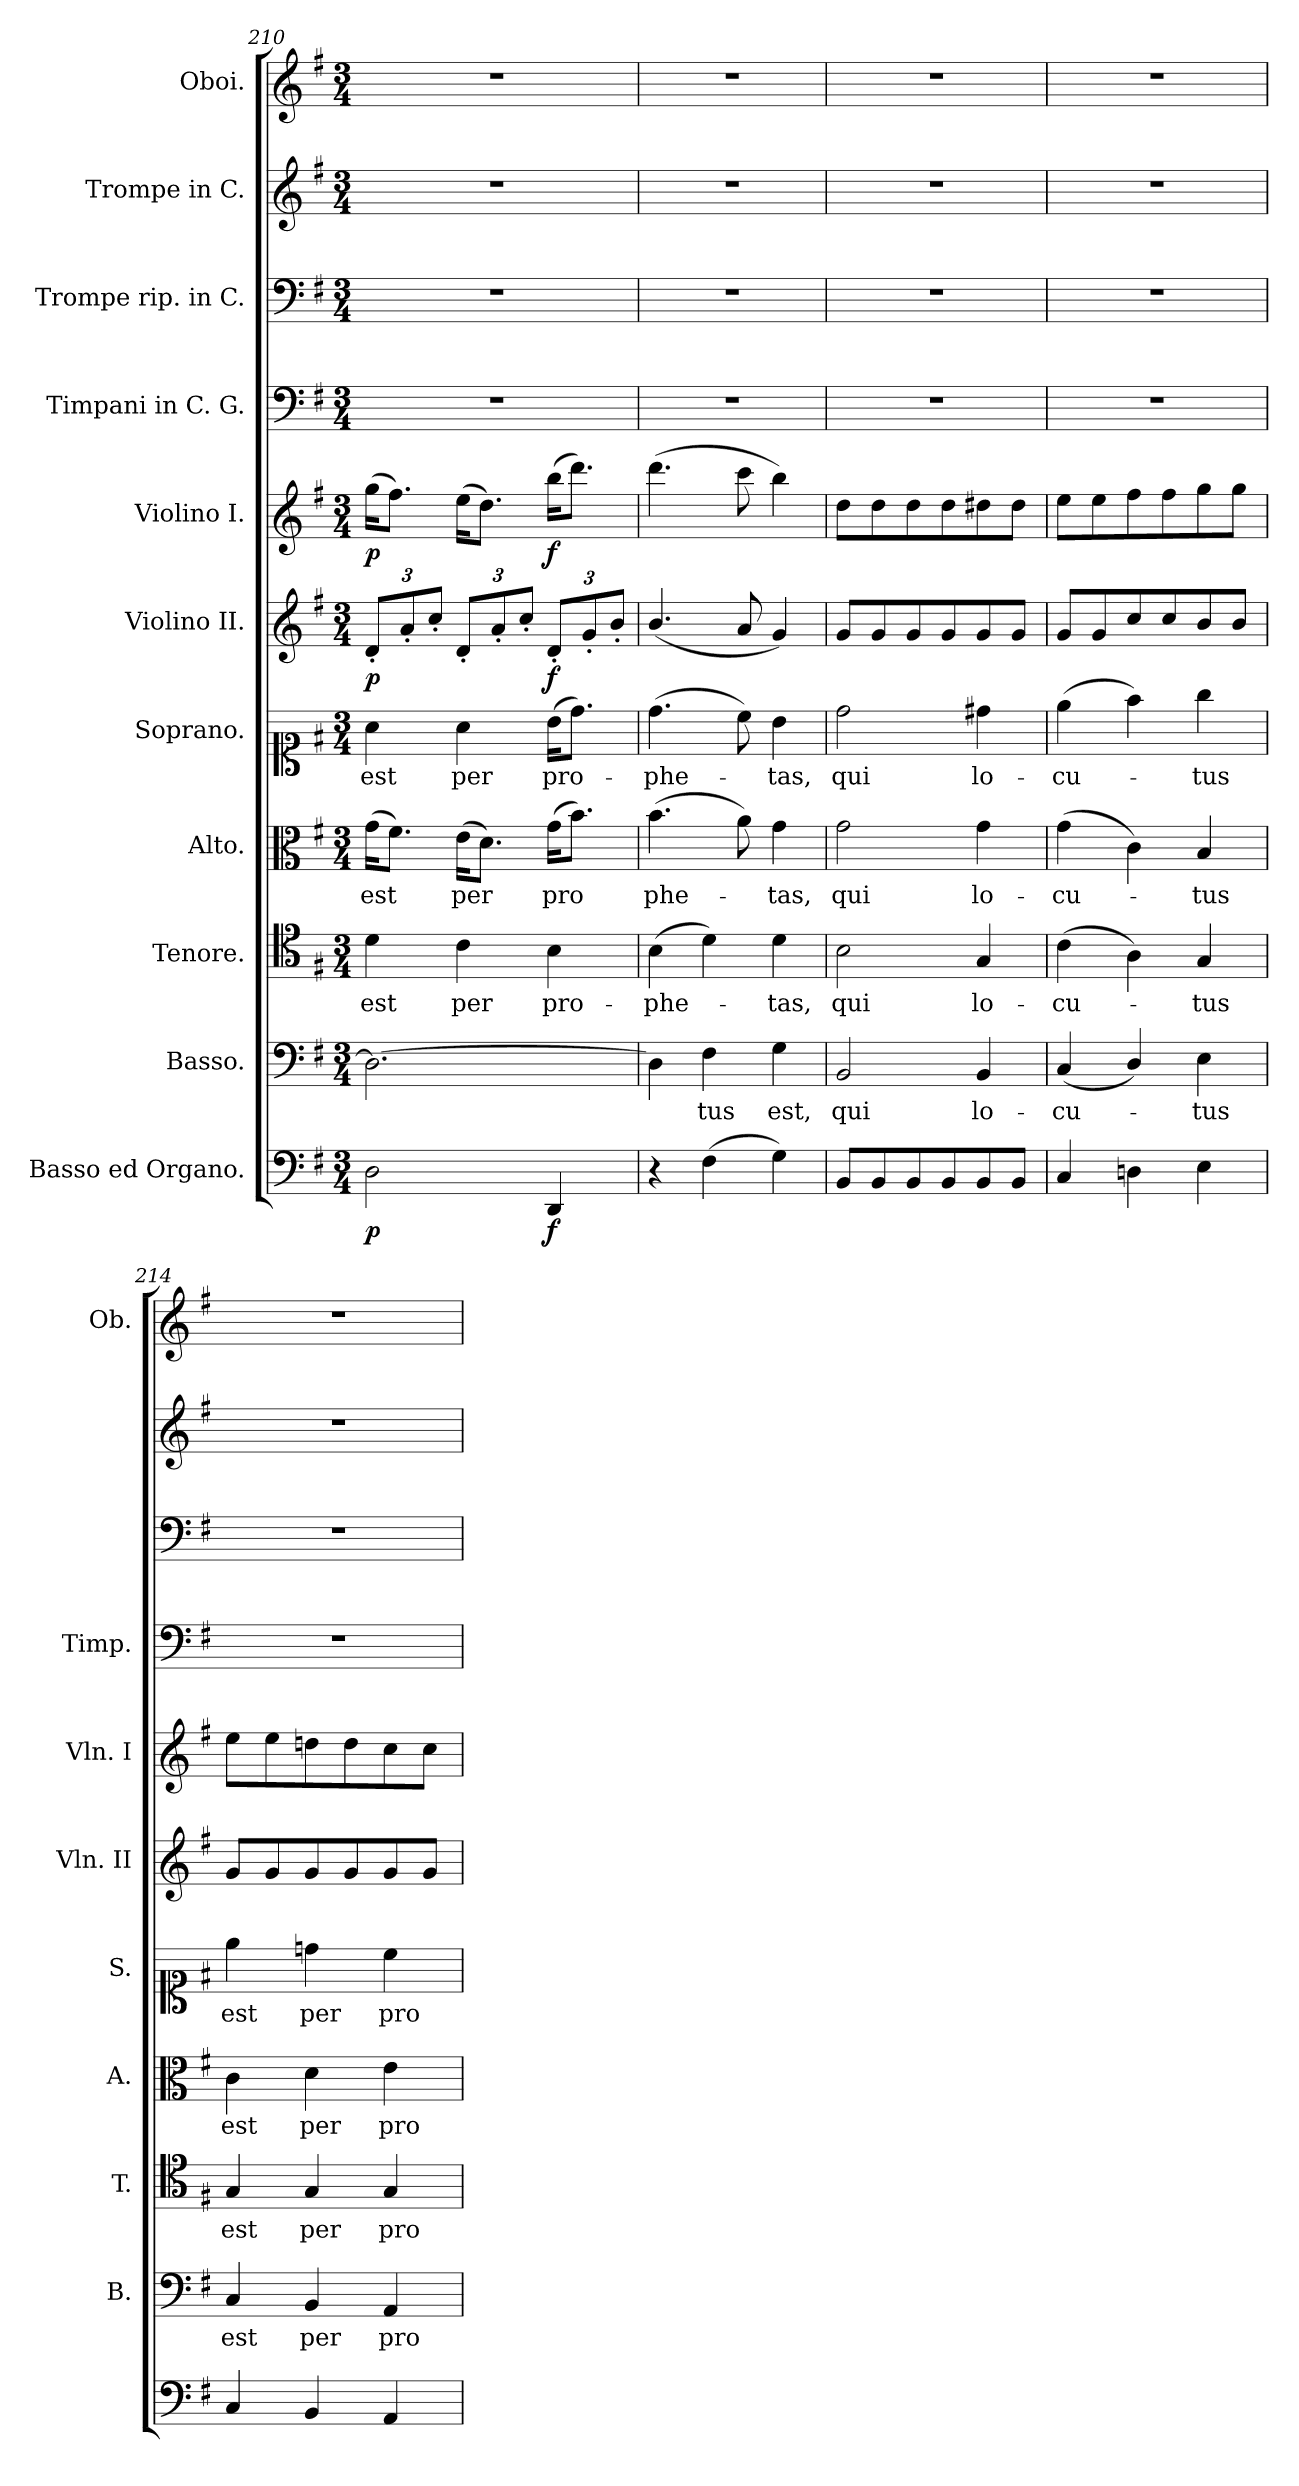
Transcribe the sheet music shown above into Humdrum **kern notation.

**kern	**dynam	**kern	**text	**kern	**text	**kern	**text	**kern	**text	**kern	**dynam	**kern	**dynam	**kern	**kern	**kern	**kern
*part11	*part11	*part10	*part10	*part9	*part9	*part8	*part8	*part7	*part7	*part6	*part6	*part5	*part5	*part4	*part3	*part2	*part1
*staff11	*staff11	*staff10	*staff10	*staff9	*staff9	*staff8	*staff8	*staff7	*staff7	*staff6	*staff6	*staff5	*staff5	*staff4	*staff3	*staff2	*staff1
*I"Basso ed  Organo.	*	*I"Basso.	*	*I"Tenore.	*	*I"Alto.	*	*I"Soprano.	*	*I"Violino II.	*	*I"Violino I.	*	*I"Timpani in C. G.	*I"Trompe rip. in C.	*I"Trompe in C.	*I"Oboi.
*	*	*I'B.	*	*I'T.	*	*I'A.	*	*I'S.	*	*I'Vln. II	*	*I'Vln. I	*	*I'Timp.	*	*	*I'Ob.
*clefF4	*	*clefF4	*	*clefC4	*	*clefC3	*	*clefC1	*	*clefG2	*	*clefG2	*	*clefF4	*clefF4	*clefG2	*clefG2
*k[f#]	*	*k[f#]	*	*k[f#]	*	*k[f#]	*	*k[f#]	*	*k[f#]	*	*k[f#]	*	*k[f#]	*k[f#]	*k[f#]	*k[f#]
*M3/4	*	*M3/4	*	*M3/4	*	*M3/4	*	*M3/4	*	*M3/4	*	*M3/4	*	*M3/4	*M3/4	*M3/4	*M3/4
=210	=210	=210	=210	=210	=210	=210	=210	=210	=210	=210	=210	=210	=210	=210	=210	=210	=210
!	!	!	!	!	!LO:LY:b	!	!LO:LY:b	!	!LO:LY:b	!	!	!	!	!	!	!	!
*	*	*	*	*	*	*	*	*	*	*Xbrackettup	*	*	*	*	*	*	*
!	!LO:DY:b	!	!	!	!	!	!	!	!	!	!LO:DY:b	!	!LO:DY:b	!	!	!	!
2D\	p	2.D\_	.	4d\	est	(>16g\KL	est	4a\	est	12d'/L	p	(>16gg\KL	p	2.r	2.r	2.r	2.r
.	.	.	.	.	.	8.f#\J)	.	.	.	.	.	8.ff#\J)	.	.	.	.	.
.	.	.	.	.	.	.	.	.	.	12a'/	.	.	.	.	.	.	.
.	.	.	.	.	.	.	.	.	.	12cc'/J	.	.	.	.	.	.	.
!	!	!	!	!	!LO:LY:b	!	!LO:LY:b	!	!LO:LY:b	!	!	!	!	!	!	!	!
.	.	.	.	4c\	per	(>16e\KL	per	4a\	per	12d'/L	.	(>16ee\KL	.	.	.	.	.
.	.	.	.	.	.	8.d\J)	.	.	.	.	.	8.dd\J)	.	.	.	.	.
.	.	.	.	.	.	.	.	.	.	12a'/	.	.	.	.	.	.	.
.	.	.	.	.	.	.	.	.	.	12cc'/J	.	.	.	.	.	.	.
!	!LO:DY:b	!	!	!	!LO:LY:b	!	!LO:LY:b	!	!LO:LY:b	!	!LO:DY:b	!	!LO:DY:b	!	!	!	!
4DD/	f	.	.	4B\	pro-	(>16g\KL	-pro	(>16b\KL	pro-	12d'/L	f	(>16bb\KL	f	.	.	.	.
.	.	.	.	.	.	8.b\J)	.	8.dd\J)	.	.	.	8.ddd\J)	.	.	.	.	.
.	.	.	.	.	.	.	.	.	.	12g'/	.	.	.	.	.	.	.
.	.	.	.	.	.	.	.	.	.	12b'/J	.	.	.	.	.	.	.
=211	=211	=211	=211	=211	=211	=211	=211	=211	=211	=211	=211	=211	=211	=211	=211	=211	=211
!	!	!	!	!	!LO:LY:b	!	!LO:LY:b	!	!LO:LY:b	!	!	!	!	!	!	!	!
4r	.	4D\]	.	(>4B\	-phe-	(>4.b\	phe-	(>4.dd\	-phe-	(<4.b/	.	(>4.ddd\	.	2.r	2.r	2.r	2.r
!	!	!	!LO:LY:b	!	!	!	!	!	!	!	!	!	!	!	!	!	!
(>4F#\	.	4F#\	-tus	4d\)	.	.	.	.	.	.	.	.	.	.	.	.	.
.	.	.	.	.	.	8a\)	.	8cc\)	.	8a/	.	8ccc\	.	.	.	.	.
!	!	!	!LO:LY:b	!	!LO:LY:b	!	!LO:LY:b	!	!LO:LY:b	!	!	!	!	!	!	!	!
4G\)	.	4G\	est,	4d\	-tas,	4g\	-tas,	4b\	-tas,	4g/)	.	4bb\)	.	.	.	.	.
=212	=212	=212	=212	=212	=212	=212	=212	=212	=212	=212	=212	=212	=212	=212	=212	=212	=212
!	!	!	!LO:LY:b	!	!LO:LY:b	!	!LO:LY:b	!	!LO:LY:b	!	!	!	!	!	!	!	!
8BB/L	.	2BB/	qui	2B\	qui	2g\	qui	2dd\	qui	8g/L	.	8dd\L	.	2.r	2.r	2.r	2.r
8BB/	.	.	.	.	.	.	.	.	.	8g/	.	8dd\	.	.	.	.	.
8BB/	.	.	.	.	.	.	.	.	.	8g/	.	8dd\	.	.	.	.	.
8BB/	.	.	.	.	.	.	.	.	.	8g/	.	8dd\	.	.	.	.	.
!	!	!	!LO:LY:b	!	!LO:LY:b	!	!LO:LY:b	!	!LO:LY:b	!	!	!	!	!	!	!	!
8BB/	.	4BB/	lo-	4G/	lo-	4g\	lo-	4dd#X\	lo-	8g/	.	8dd#X\	.	.	.	.	.
8BB/J	.	.	.	.	.	.	.	.	.	8g/J	.	8dd#\J	.	.	.	.	.
=213	=213	=213	=213	=213	=213	=213	=213	=213	=213	=213	=213	=213	=213	=213	=213	=213	=213
!	!	!	!LO:LY:b	!	!LO:LY:b	!	!LO:LY:b	!	!LO:LY:b	!	!	!	!	!	!	!	!
4C/	.	(<4C/	-cu-	(>4c\	-cu-	(>4g\	-cu-	(>4ee\	-cu-	8g/L	.	8ee\L	.	2.r	2.r	2.r	2.r
.	.	.	.	.	.	.	.	.	.	8g/	.	8ee\	.	.	.	.	.
4Dn\	.	4D/)	.	4A\)	.	4c\)	.	4ff#\)	.	8cc/	.	8ff#\	.	.	.	.	.
.	.	.	.	.	.	.	.	.	.	8cc/	.	8ff#\	.	.	.	.	.
!	!	!	!LO:LY:b	!	!LO:LY:b	!	!LO:LY:b	!	!LO:LY:b	!	!	!	!	!	!	!	!
4E\	.	4E\	-tus	4G/	-tus	4B/	-tus	4gg\	-tus	8b/	.	8gg\	.	.	.	.	.
.	.	.	.	.	.	.	.	.	.	8b/J	.	8gg\J	.	.	.	.	.
=214	=214	=214	=214	=214	=214	=214	=214	=214	=214	=214	=214	=214	=214	=214	=214	=214	=214
!	!	!	!LO:LY:b	!	!LO:LY:b	!	!LO:LY:b	!	!LO:LY:b	!	!	!	!	!	!	!	!
4C/	.	4C/	est	4G/	est	4c\	est	4ee\	est	8g/L	.	8ee\L	.	2.r	2.r	2.r	2.r
.	.	.	.	.	.	.	.	.	.	8g/	.	8ee\	.	.	.	.	.
!	!	!	!LO:LY:b	!	!LO:LY:b	!	!LO:LY:b	!	!LO:LY:b	!	!	!	!	!	!	!	!
4BB/	.	4BB/	per	4G/	per	4d\	per	4ddn\	per	8g/	.	8ddn\	.	.	.	.	.
.	.	.	.	.	.	.	.	.	.	8g/	.	8dd\	.	.	.	.	.
!	!	!	!LO:LY:b	!	!LO:LY:b	!	!LO:LY:b	!	!LO:LY:b	!	!	!	!	!	!	!	!
4AA/	.	4AA/	pro-	4G/	pro-	4e\	pro-	4cc\	pro-	8g/	.	8cc\	.	.	.	.	.
.	.	.	.	.	.	.	.	.	.	8g/J	.	8cc\J	.	.	.	.	.
=	=	=	=	=	=	=	=	=	=	=	=	=	=	=	=	=	=
*-	*-	*-	*-	*-	*-	*-	*-	*-	*-	*-	*-	*-	*-	*-	*-	*-	*-
